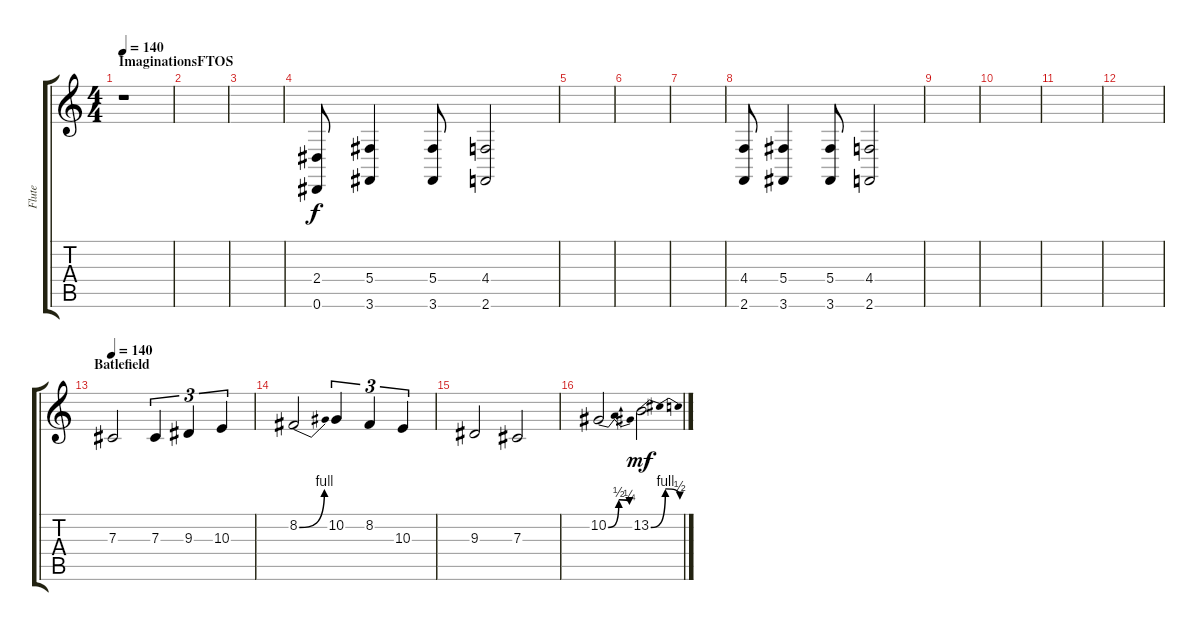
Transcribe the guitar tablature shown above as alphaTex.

\track ("Flute" "Flute") {instrument flute}
\staff {score tabs}
\tuning (Eb4 Bb3 Gb3 Db3 Ab2 Eb2) {hide}
\ts (4 4)
\section ("" "ImaginationsFTOS")
\tempo 140
\clef g2
\ks c
r.1{dy f volume 16 balance 11 instrument synthbrass2} |
|
|
(2.4 0.6).8 (5.4 3.6).4 (5.4 3.6).8 (4.4 2.6).2 |
|
|
|
(4.4 2.6).8 (5.4 3.6).4 (5.4 3.6).8 (4.4 2.6).2 |
|
|
|
|
\section ("" "Batlefield")
\tempo 140
7.3.2{volume 12 balance 16 instrument flute} 7.3.4{tu (3 2)} 9.3.4{tu (3 2)} 10.3.4{tu (3 2)} |
8.2{be (bend 0 0 60 4)}.2 10.2.4{tu (3 2)} 8.2.4{tu (3 2)} 10.3.4{tu (3 2)} |
9.3.2 7.3.2 |
10.2{be (bendrelease 0 0 15 2 45 2 60 1)}.2 13.2{be (bendrelease 0 0 15 4 50 4 60 2)}.2{dy mf}
